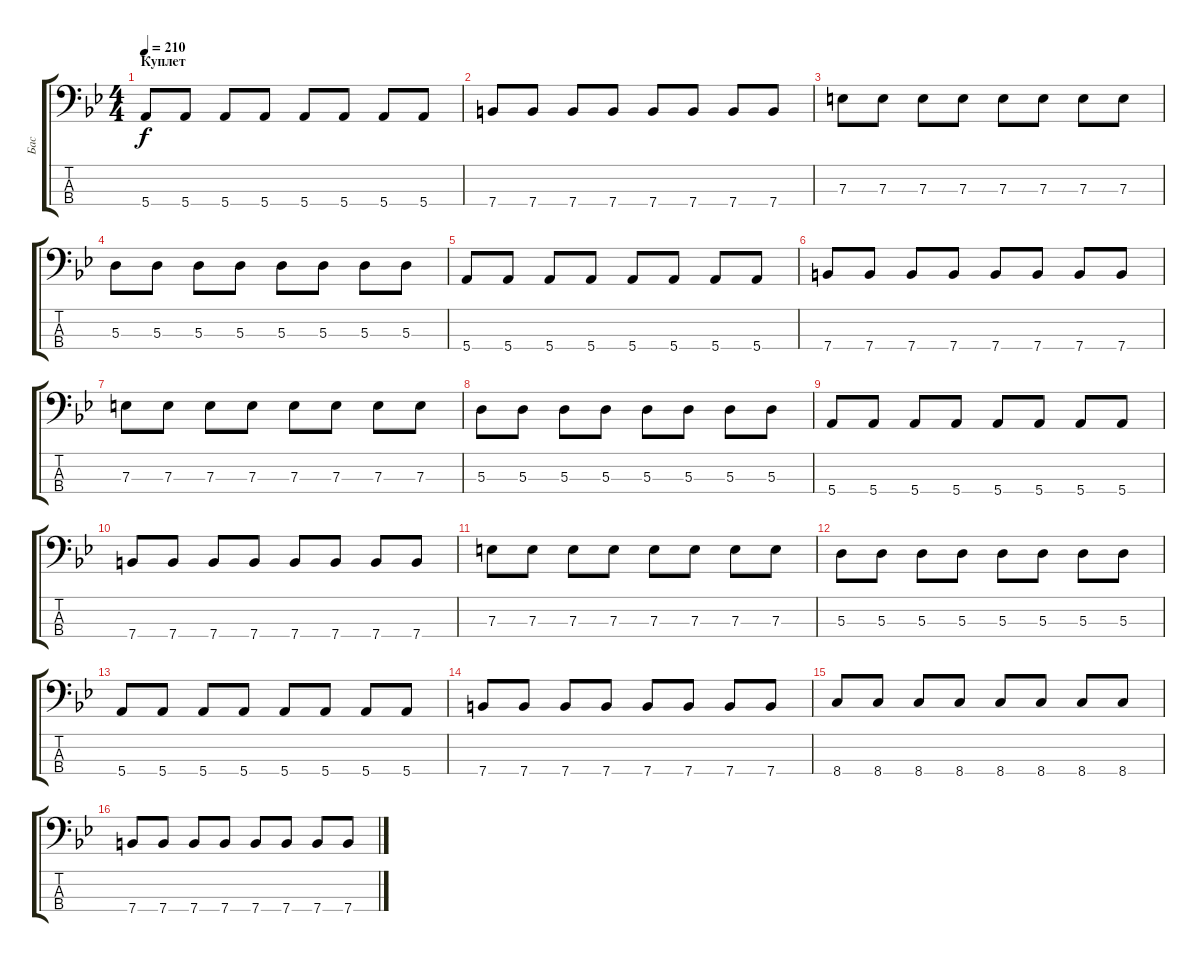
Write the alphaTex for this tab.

\track ("Бас" "Бас") {instrument electricbassfinger}
\staff {score tabs}
\tuning (G2 D2 A1 E1) {hide}
\ts (4 4)
\section ("" "Куплет")
\tempo 210
\clef f4
\ks bb
5.4.8{dy f} 5.4.8 5.4.8 5.4.8 5.4.8 5.4.8 5.4.8 5.4.8 |
7.4.8 7.4.8 7.4.8 7.4.8 7.4.8 7.4.8 7.4.8 7.4.8 |
7.3.8 7.3.8 7.3.8 7.3.8 7.3.8 7.3.8 7.3.8 7.3.8 |
5.3.8 5.3.8 5.3.8 5.3.8 5.3.8 5.3.8 5.3.8 5.3.8 |
5.4.8 5.4.8 5.4.8 5.4.8 5.4.8 5.4.8 5.4.8 5.4.8 |
7.4.8 7.4.8 7.4.8 7.4.8 7.4.8 7.4.8 7.4.8 7.4.8 |
7.3.8 7.3.8 7.3.8 7.3.8 7.3.8 7.3.8 7.3.8 7.3.8 |
5.3.8 5.3.8 5.3.8 5.3.8 5.3.8 5.3.8 5.3.8 5.3.8 |
5.4.8 5.4.8 5.4.8 5.4.8 5.4.8 5.4.8 5.4.8 5.4.8 |
7.4.8 7.4.8 7.4.8 7.4.8 7.4.8 7.4.8 7.4.8 7.4.8 |
7.3.8 7.3.8 7.3.8 7.3.8 7.3.8 7.3.8 7.3.8 7.3.8 |
5.3.8 5.3.8 5.3.8 5.3.8 5.3.8 5.3.8 5.3.8 5.3.8 |
5.4.8 5.4.8 5.4.8 5.4.8 5.4.8 5.4.8 5.4.8 5.4.8 |
7.4.8 7.4.8 7.4.8 7.4.8 7.4.8 7.4.8 7.4.8 7.4.8 |
8.4.8 8.4.8 8.4.8 8.4.8 8.4.8 8.4.8 8.4.8 8.4.8 |
7.4.8 7.4.8 7.4.8 7.4.8 7.4.8 7.4.8 7.4.8 7.4.8
